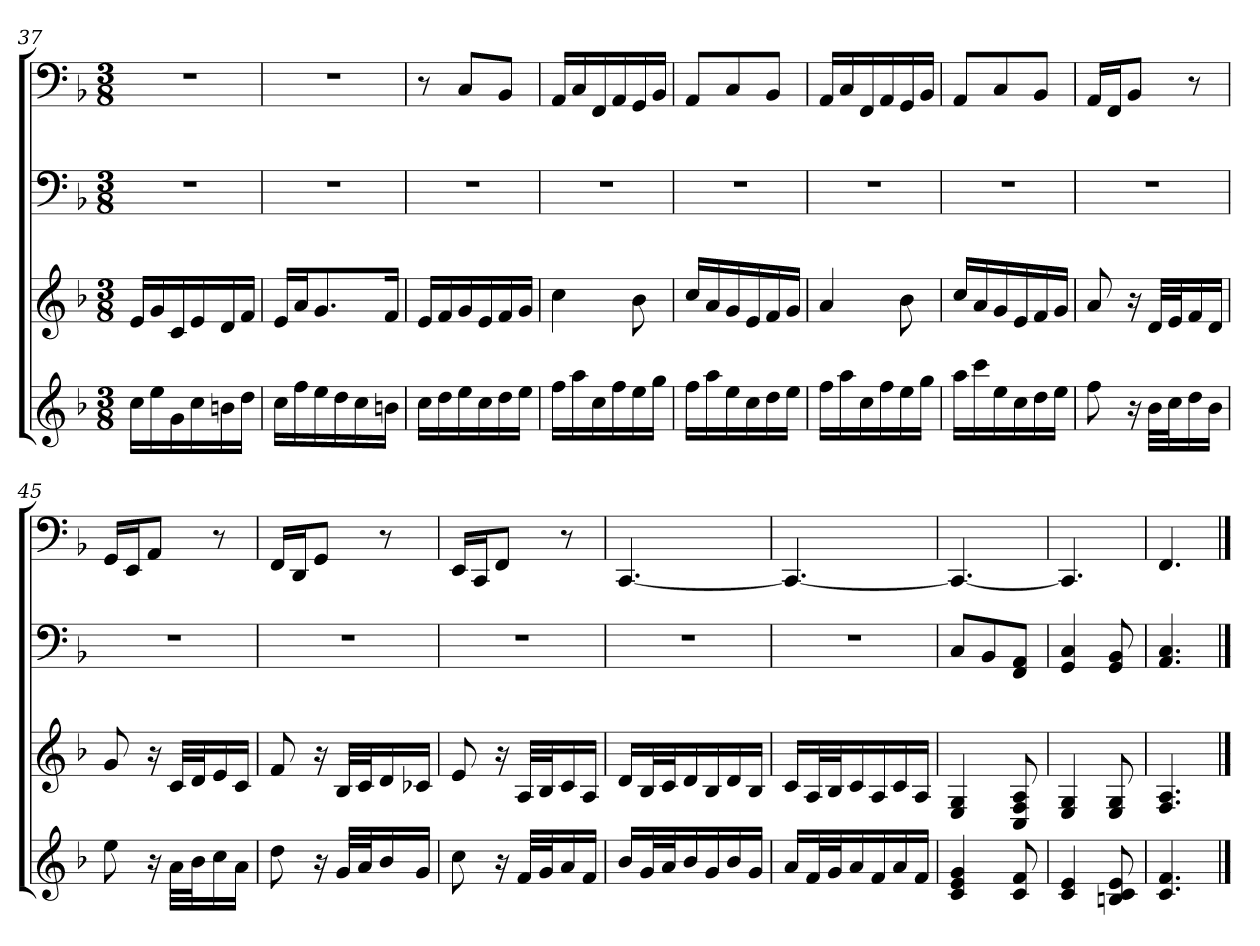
**kern	**kern	**kern	**kern
*part4	*part3	*part2	*part1
*staff4	*staff3	*staff2	*staff1
*k[b-]	*k[b-]	*k[b-]	*k[b-]
*M3/8	*M3/8	*M3/8	*M3/8
=37	=37	=37	=37
16ccLL	16eLL	4.r	4.r
16ee	16g	.	.
16g	16c	.	.
16cc	16e	.	.
16bn	16d	.	.
16ddJJ	16fJJ	.	.
=38	=38	=38	=38
16ccLL	16eLL	4.r	4.r
16ff	16aJ	.	.
16ee	8.g	.	.
16dd	.	.	.
16cc	.	.	.
16bnJJ	16fJk	.	.
=39	=39	=39	=39
16ccLL	16eLL	4.r	8r
16dd	16f	.	.
16ee	16g	.	8CL
16cc	16e	.	.
16dd	16f	.	8BB-J
16eeJJ	16gJJ	.	.
=40	=40	=40	=40
16ffLL	4cc	4.r	16AALL
16aa	.	.	16C
16cc	.	.	16FF
16ff	.	.	16AA
16ee	8b-	.	16GG
16ggJJ	.	.	16BB-JJ
=41	=41	=41	=41
16ffLL	16ccLL	4.r	8AAL
16aa	16a	.	.
16ee	16g	.	8C
16cc	16e	.	.
16dd	16f	.	8BB-J
16eeJJ	16gJJ	.	.
=42	=42	=42	=42
16ffLL	4a	4.r	16AALL
16aa	.	.	16C
16cc	.	.	16FF
16ff	.	.	16AA
16ee	8b-	.	16GG
16ggJJ	.	.	16BB-JJ
=43	=43	=43	=43
16aaLL	16ccLL	4.r	8AAL
16ccc	16a	.	.
16ee	16g	.	8C
16cc	16e	.	.
16dd	16f	.	8BB-J
16eeJJ	16gJJ	.	.
=44	=44	=44	=44
8ff	8a	4.r	16AALL
.	.	.	16FFJ
16r	16r	.	8BB-J
32b-LLL	32dLLL	.	.
32ccJ	32eJ	.	.
16dd	16f	.	8r
16b-JJ	16dJJ	.	.
=45	=45	=45	=45
8ee	8g	4.r	16GGLL
.	.	.	16EEJ
16r	16r	.	8AAJ
32aLLL	32cLLL	.	.
32b-J	32dJ	.	.
16cc	16e	.	8r
16aJJ	16cJJ	.	.
=46	=46	=46	=46
8dd	8f	4.r	16FFLL
.	.	.	16DDJ
16r	16r	.	8GGJ
32gLLL	32B-LLL	.	.
32aJ	32cJ	.	.
16b-	16d	.	8r
16gJJ	16c-XJJ	.	.
=47	=47	=47	=47
8cc	8e	4.r	16EELL
.	.	.	16CCJ
16r	16r	.	8FFJ
32fLLL	32ALLL	.	.
32gJ	32B-J	.	.
16a	16c	.	8r
16fJJ	16AJJ	.	.
=48	=48	=48	=48
16b-LL	16dLL	4.r	[4.CC
32gL	32B-L	.	.
32aJ	32cJ	.	.
16b-	16d	.	.
16g	16B-	.	.
16b-	16d	.	.
16gJJ	16B-JJ	.	.
=49	=49	=49	=49
16aLL	16cLL	4.r	4.CC_
32fL	32AL	.	.
32gJ	32B-J	.	.
16a	16c	.	.
16f	16A	.	.
16a	16c	.	.
16fJJ	16AJJ	.	.
=50	=50	=50	=50
4c 4e 4g	4E 4G	8CL	4.CC_
.	.	8BB-	.
8c 8f	8C 8F 8A	8FF 8AAJ	.
=51	=51	=51	=51
4c 4e	4E 4G	4GG 4C	4.CC]
8Bn 8c 8e	8E 8G	8GG 8BB-	.
=2	=2	=2	=2
4.c 4.f	4.F 4.A	4.AA 4.C	4.FF
==	==	==	==
*-	*-	*-	*-
